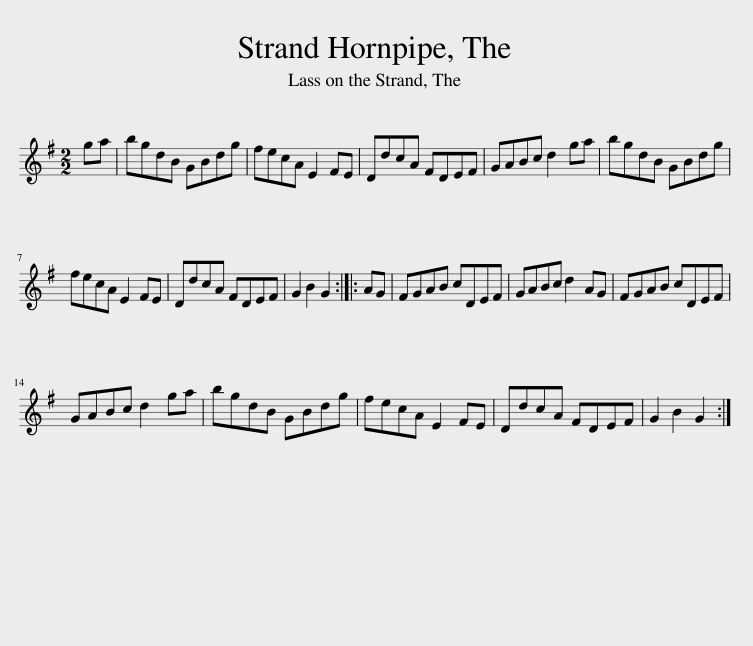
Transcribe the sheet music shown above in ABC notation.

X:1
L:1/8
M:2/2
I:linebreak $
K:G
V:1 treble
V:1
 ga | bgdB GBdg | fecA E2 FE | DdcA FDEF | GABc d2 ga | %5
 bgdB GBdg |$ fecA E2 FE | DdcA FDEF | G2 B2 G2 :: AG | %10
 FGAB cDEF | GABc d2 AG | FGAB cDEF |$ GABc d2 ga | bgdB GBdg | %15
 fecA E2 FE | DdcA FDEF | G2 B2 G2 :| %18
